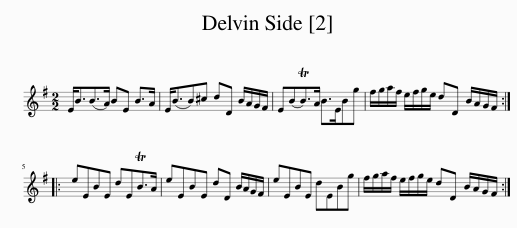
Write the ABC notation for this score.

X:1
L:1/8
M:2/2
I:linebreak $
K:Emin
V:1 treble
V:1
 E<B(B>A) BE B>A | E<(BB)^c dD B/A/G/F/ | E(BTB>)A B>EBg | f/g/a/f/ e/f/g/e/ dD B/A/G/F/ ::$ eEBE dETB>A | %5
 eEBE dD B/A/G/F/ | eEBE dEBg | f/g/a/f/ e/f/g/e/ dD B/A/G/F/ :| %8
